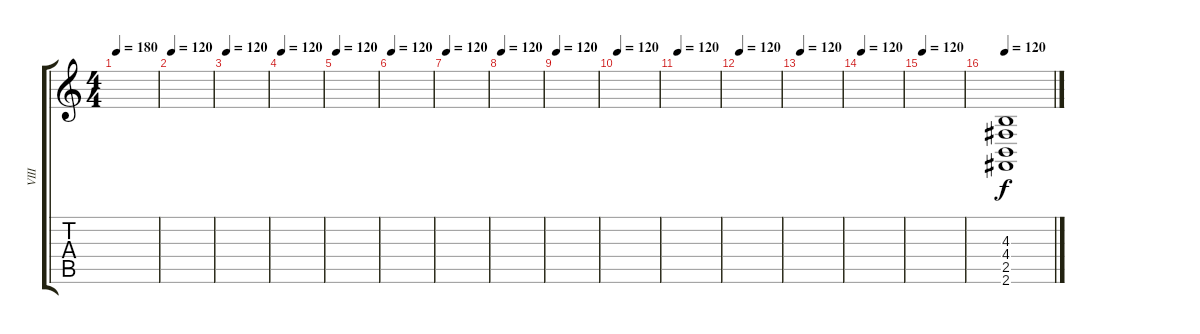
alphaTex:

\track ("VIII" "VIII") {instrument choiraahs}
\staff {score tabs}
\tuning (E4 B3 G3 D3 A2 E2) {hide}
\ts (4 4)
\tempo 180
\tempo 120
\tempo 180
\clef g2
\ks c
|
\tempo 120
|
\tempo 120
|
\tempo 120
|
\tempo 120
|
\tempo 120
|
\tempo 120
|
\tempo 120
|
\tempo 120
|
\tempo 120
|
\tempo 120
|
\tempo 120
|
\tempo 120
|
\tempo 120
|
\tempo 120
|
\tempo 120
(4.3 4.4 2.5 2.6).1{volume 12}
